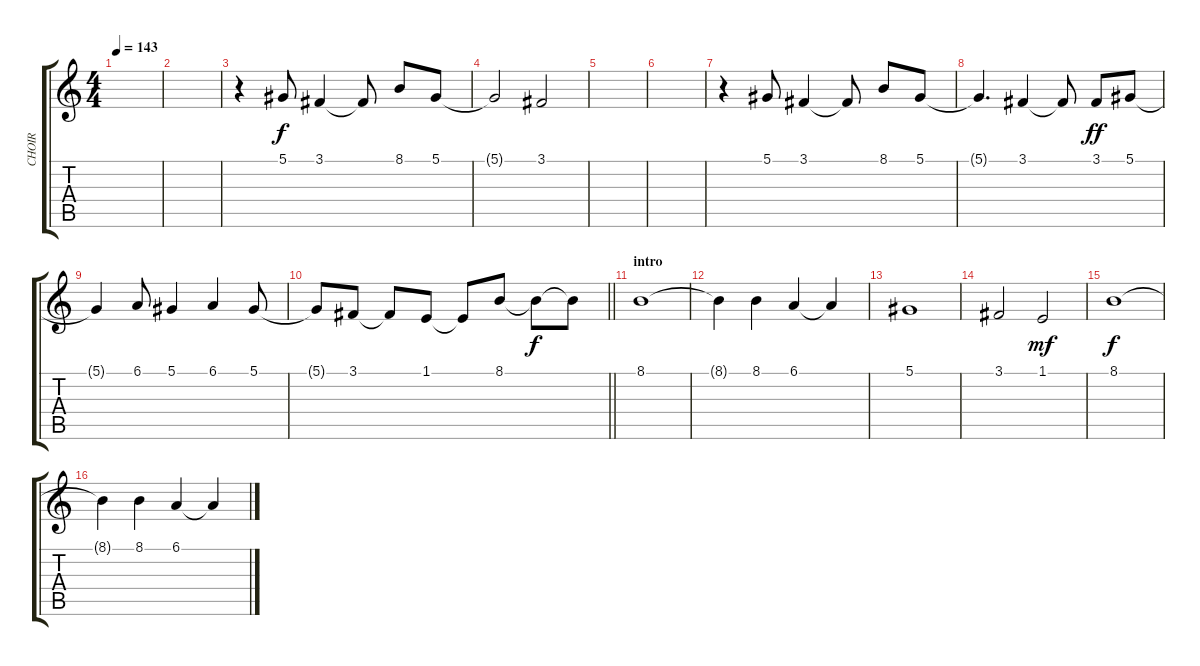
\track ("CHOIR" "CHOIR") {instrument choiraahs}
\staff {score tabs}
\tuning (Eb4 Bb3 Gb3 Db3 Ab2 Eb2) {hide}
\ts (4 4)
\tempo 143
\clef g2
\ks c
|
|
r.4 5.1.8 3.1.4 3.1{t}.8 8.1.8 5.1.8 |
5.1{t}.2 3.1.2 |
|
|
r.4 5.1.8 3.1.4 3.1{t}.8 8.1.8 5.1.8 |
5.1{t}.4{d} 3.1.4 3.1{t}.8 3.1.8{dy ff} 5.1.8 |
5.1{t}.4 6.1.8 5.1.4 6.1.4 5.1.8 |
\barLineRight lightlight
5.1{t}.8 3.1.8 3.1{t}.8 1.1.8 1.1{t}.8 8.1.8 8.1{t}.8{dy f} 8.1{t}.8 |
\section ("" "intro")
8.1.1 |
8.1{t}.4 8.1.4 6.1.4 6.1{t}.4 |
5.1.1 |
3.1.2 1.1.2{dy mf} |
8.1.1{dy f} |
8.1{t}.4 8.1.4 6.1.4 6.1{t}.4
